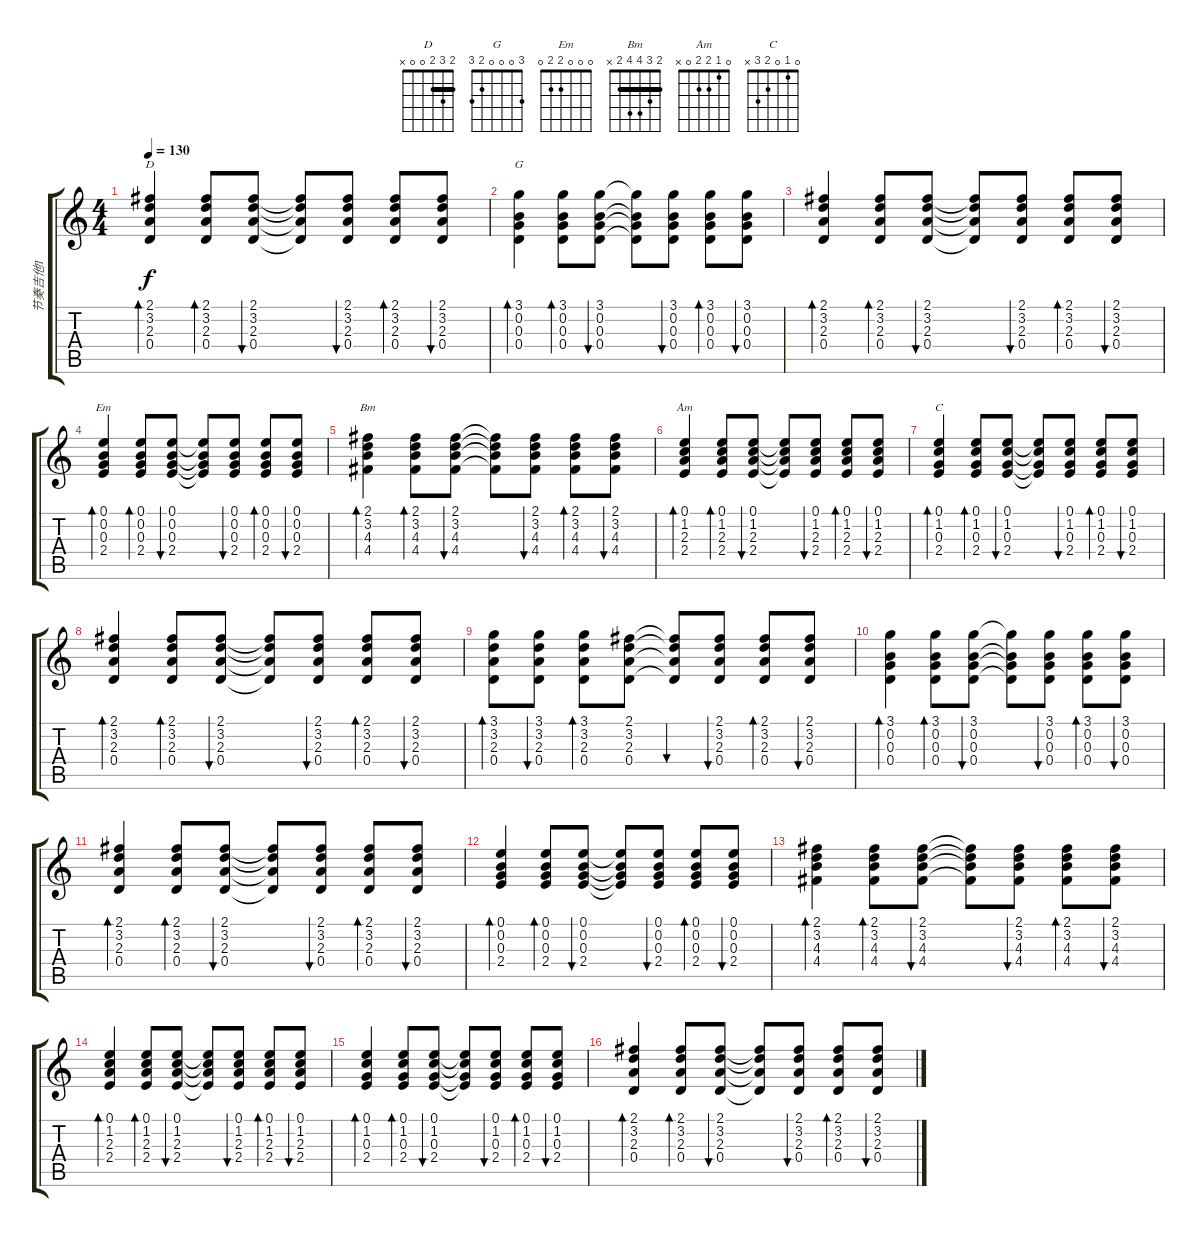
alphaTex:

\track ("节奏吉他1" "节奏吉他1") {instrument acousticguitarsteel}
\staff {score tabs}
\tuning (E4 B3 G3 D3 A2 E2) {hide}
\chord ("D" 2 3 2 0 0 x) {barre 2}
\chord ("G" 3 0 0 0 2 3)
\chord ("Em" 0 0 0 2 2 0)
\chord ("Bm" 2 3 4 4 2 x) {barre 2}
\chord ("Am" 0 1 2 2 0 x)
\chord ("C" 0 1 0 2 3 x)
\ts (4 4)
\tempo 130
\clef g2
\ks c
(2.1 3.2 2.3 0.4).4{bd 120 ch "D" dy f} (2.1 3.2 2.3 0.4).8{bd 120} (2.1 3.2 2.3 0.4).8{bu 120} (2.1{t} 3.2{t} 2.3{t} 0.4{t}).8 (2.1 3.2 2.3 0.4).8{bu 120} (2.1 3.2 2.3 0.4).8{bd 120} (2.1 3.2 2.3 0.4).8{bu 120} |
(3.1 0.2 0.3 0.4).4{bd 120 ch "G"} (3.1 0.2 0.3 0.4).8{bd 120} (3.1 0.2 0.3 0.4).8{bu 120} (3.1{t} 0.2{t} 0.3{t} 0.4{t}).8 (3.1 0.2 0.3 0.4).8{bu 120} (3.1 0.2 0.3 0.4).8{bd 120} (3.1 0.2 0.3 0.4).8{bu 120} |
(2.1 3.2 2.3 0.4).4{bd 120} (2.1 3.2 2.3 0.4).8{bd 120} (2.1 3.2 2.3 0.4).8{bu 120} (2.1{t} 3.2{t} 2.3{t} 0.4{t}).8 (2.1 3.2 2.3 0.4).8{bu 120} (2.1 3.2 2.3 0.4).8{bd 120} (2.1 3.2 2.3 0.4).8{bu 120} |
(0.1 0.2 0.3 2.4).4{bd 120 ch "Em"} (0.1 0.2 0.3 2.4).8{bd 120} (0.1 0.2 0.3 2.4).8{bu 120} (0.1{t} 0.2{t} 0.3{t} 2.4{t}).8 (0.1 0.2 0.3 2.4).8{bu 120} (0.1 0.2 0.3 2.4).8{bd 120} (0.1 0.2 0.3 2.4).8{bu 120} |
(2.1 3.2 4.3 4.4).4{bd 120 ch "Bm"} (2.1 3.2 4.3 4.4).8{bd 120} (2.1 3.2 4.3 4.4).8{bu 120} (2.1{t} 3.2{t} 4.3{t} 4.4{t}).8 (2.1 3.2 4.3 4.4).8{bu 120} (2.1 3.2 4.3 4.4).8{bd 120} (2.1 3.2 4.3 4.4).8{bu 120} |
(0.1 1.2 2.3 2.4).4{bd 120 ch "Am"} (0.1 1.2 2.3 2.4).8{bd 120} (0.1 1.2 2.3 2.4).8{bu 120} (0.1{t} 1.2{t} 2.3{t} 2.4{t}).8 (0.1 1.2 2.3 2.4).8{bu 120} (0.1 1.2 2.3 2.4).8{bd 120} (0.1 1.2 2.3 2.4).8{bu 120} |
(0.1 1.2 0.3 2.4).4{bd 120 ch "C"} (0.1 1.2 0.3 2.4).8{bd 120} (0.1 1.2 0.3 2.4).8{bu 120} (0.1{t} 1.2{t} 0.3{t} 2.4{t}).8 (0.1 1.2 0.3 2.4).8{bu 120} (0.1 1.2 0.3 2.4).8{bd 120} (0.1 1.2 0.3 2.4).8{bu 120} |
(2.1 3.2 2.3 0.4).4{bd 120} (2.1 3.2 2.3 0.4).8{bd 120} (2.1 3.2 2.3 0.4).8{bu 120} (2.1{t} 3.2{t} 2.3{t} 0.4{t}).8 (2.1 3.2 2.3 0.4).8{bu 120} (2.1 3.2 2.3 0.4).8{bd 120} (2.1 3.2 2.3 0.4).8{bu 120} |
(3.1 3.2 2.3 0.4).8{bd 120} (3.1 3.2 2.3 0.4).8{bu 120} (3.1 3.2 2.3 0.4).8{bd 120} (2.1 3.2 2.3 0.4).8 (2.1{t} 3.2{t} 2.3{t} 0.4{t}).8{bu 120} (2.1 3.2 2.3 0.4).8{bu 120} (2.1 3.2 2.3 0.4).8{bd 120} (2.1 3.2 2.3 0.4).8{bu 120} |
(3.1 0.2 0.3 0.4).4{bd 120} (3.1 0.2 0.3 0.4).8{bd 120} (3.1 0.2 0.3 0.4).8{bu 120} (3.1{t} 0.2{t} 0.3{t} 0.4{t}).8 (3.1 0.2 0.3 0.4).8{bu 120} (3.1 0.2 0.3 0.4).8{bd 120} (3.1 0.2 0.3 0.4).8{bu 120} |
(2.1 3.2 2.3 0.4).4{bd 120} (2.1 3.2 2.3 0.4).8{bd 120} (2.1 3.2 2.3 0.4).8{bu 120} (2.1{t} 3.2{t} 2.3{t} 0.4{t}).8 (2.1 3.2 2.3 0.4).8{bu 120} (2.1 3.2 2.3 0.4).8{bd 120} (2.1 3.2 2.3 0.4).8{bu 120} |
(0.1 0.2 0.3 2.4).4{bd 120} (0.1 0.2 0.3 2.4).8{bd 120} (0.1 0.2 0.3 2.4).8{bu 120} (0.1{t} 0.2{t} 0.3{t} 2.4{t}).8 (0.1 0.2 0.3 2.4).8{bu 120} (0.1 0.2 0.3 2.4).8{bd 120} (0.1 0.2 0.3 2.4).8{bu 120} |
(2.1 3.2 4.3 4.4).4{bd 120} (2.1 3.2 4.3 4.4).8{bd 120} (2.1 3.2 4.3 4.4).8{bu 120} (2.1{t} 3.2{t} 4.3{t} 4.4{t}).8 (2.1 3.2 4.3 4.4).8{bu 120} (2.1 3.2 4.3 4.4).8{bd 120} (2.1 3.2 4.3 4.4).8{bu 120} |
(0.1 1.2 2.3 2.4).4{bd 120} (0.1 1.2 2.3 2.4).8{bd 120} (0.1 1.2 2.3 2.4).8{bu 120} (0.1{t} 1.2{t} 2.3{t} 2.4{t}).8 (0.1 1.2 2.3 2.4).8{bu 120} (0.1 1.2 2.3 2.4).8{bd 120} (0.1 1.2 2.3 2.4).8{bu 120} |
(0.1 1.2 0.3 2.4).4{bd 120} (0.1 1.2 0.3 2.4).8{bd 120} (0.1 1.2 0.3 2.4).8{bu 120} (0.1{t} 1.2{t} 0.3{t} 2.4{t}).8 (0.1 1.2 0.3 2.4).8{bu 120} (0.1 1.2 0.3 2.4).8{bd 120} (0.1 1.2 0.3 2.4).8{bu 120} |
(2.1 3.2 2.3 0.4).4{bd 120} (2.1 3.2 2.3 0.4).8{bd 120} (2.1 3.2 2.3 0.4).8{bu 120} (2.1{t} 3.2{t} 2.3{t} 0.4{t}).8 (2.1 3.2 2.3 0.4).8{bu 120} (2.1 3.2 2.3 0.4).8{bd 120} (2.1 3.2 2.3 0.4).8{bu 120}
